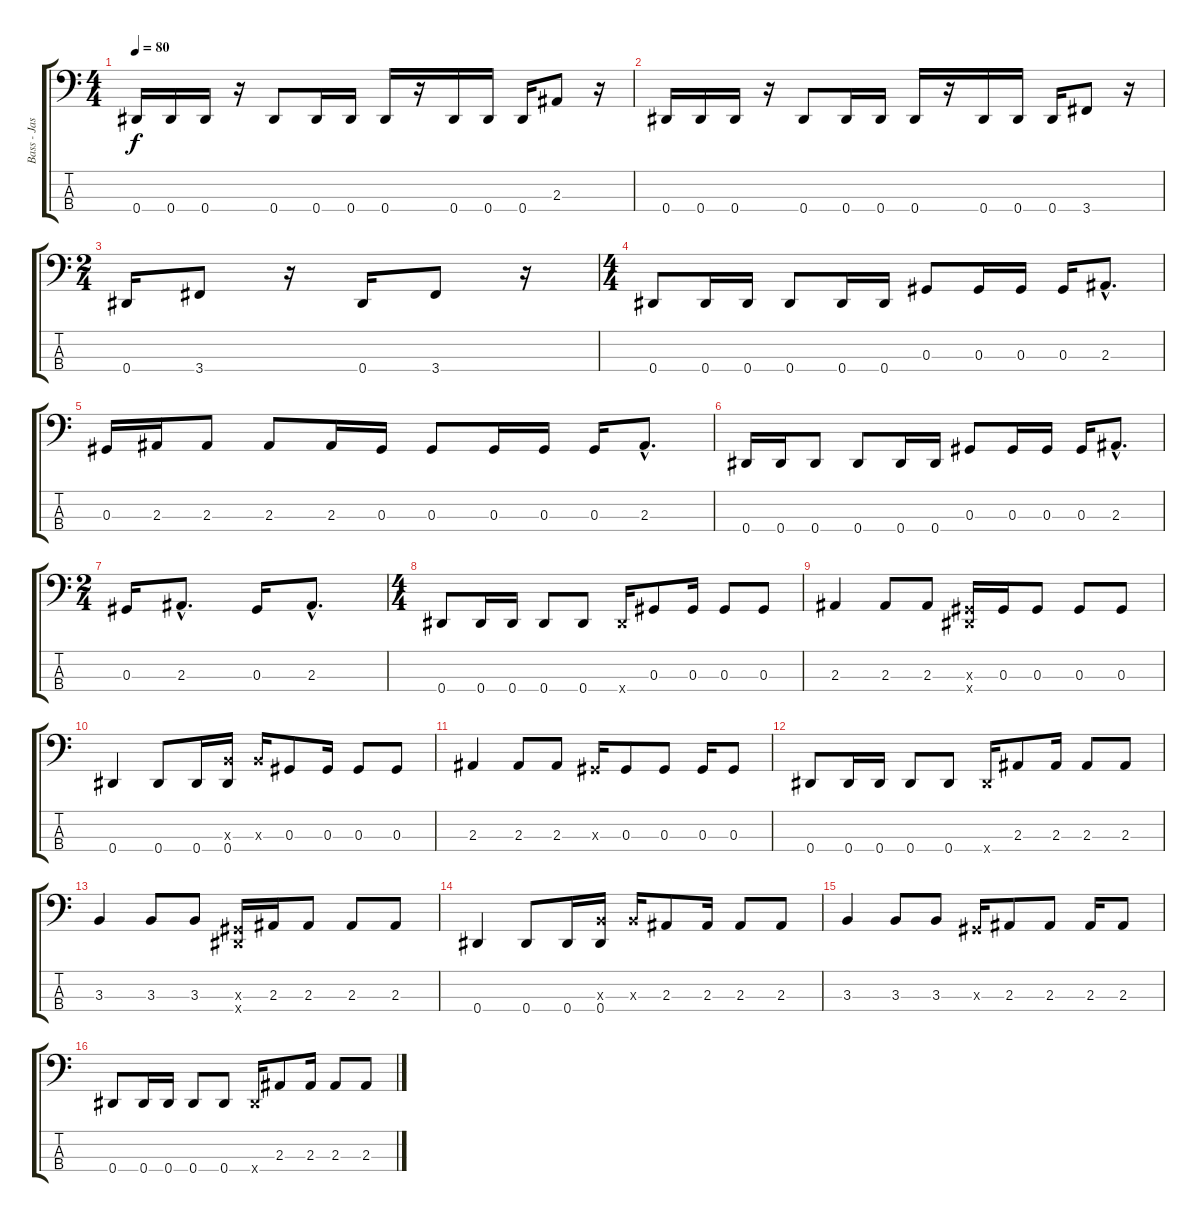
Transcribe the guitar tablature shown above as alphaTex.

\track ("Bass - Jason" "Bass - Jas") {instrument electricbasspick}
\staff {score tabs}
\tuning (Gb2 Db2 Ab1 Eb1) {hide}
\ts (4 4)
\tempo 80
\clef f4
\ks c
0.4.16{dy f} 0.4.16 0.4.16 r.16 0.4.8 0.4.16 0.4.16 0.4.16 r.16 0.4.16 0.4.16 0.4.16 2.3.8 r.16 |
0.4.16 0.4.16 0.4.16 r.16 0.4.8 0.4.16 0.4.16 0.4.16 r.16 0.4.16 0.4.16 0.4.16 3.4.8 r.16 |
\ts (2 4)
0.4.16 3.4.8 r.16 0.4.16 3.4.8 r.16 |
\ts (4 4)
0.4.8 0.4.16 0.4.16 0.4.8 0.4.16 0.4.16 0.3.8 0.3.16 0.3.16 0.3.16 2.3{hac}.8{d} |
0.3.16 2.3.16 2.3.8 2.3.8 2.3.16 0.3.16 0.3.8 0.3.16 0.3.16 0.3.16 2.3{hac}.8{d} |
0.4.16 0.4.16 0.4.8 0.4.8 0.4.16 0.4.16 0.3.8 0.3.16 0.3.16 0.3.16 2.3{hac}.8{d} |
\ts (2 4)
0.3.16 2.3{hac}.8{d} 0.3.16 2.3{hac}.8{d} |
\ts (4 4)
0.4.8 0.4.16 0.4.16 0.4.8 0.4.8 0.4{x}.16 0.3.8 0.3.16 0.3.8 0.3.8 |
2.3.4 2.3.8 2.3.8 (0.3{x} 0.4{x}).16 0.3.16 0.3.8 0.3.8 0.3.8 |
0.4.4 0.4.8 0.4.16 (3.3{x} 0.4).16 3.3{x}.16 0.3.8 0.3.16 0.3.8 0.3.8 |
2.3.4 2.3.8 2.3.8 0.3{x}.16 0.3.8 0.3.8 0.3.16 0.3.8 |
0.4.8 0.4.16 0.4.16 0.4.8 0.4.8 0.4{x}.16 2.3.8 2.3.16 2.3.8 2.3.8 |
3.3.4 3.3.8 3.3.8 (0.3{x} 0.4{x}).16 2.3.16 2.3.8 2.3.8 2.3.8 |
0.4.4 0.4.8 0.4.16 (3.3{x} 0.4).16 3.3{x}.16 2.3.8 2.3.16 2.3.8 2.3.8 |
3.3.4 3.3.8 3.3.8 0.3{x}.16 2.3.8 2.3.8 2.3.16 2.3.8 |
0.4.8 0.4.16 0.4.16 0.4.8 0.4.8 0.4{x}.16 2.3.8 2.3.16 2.3.8 2.3.8
